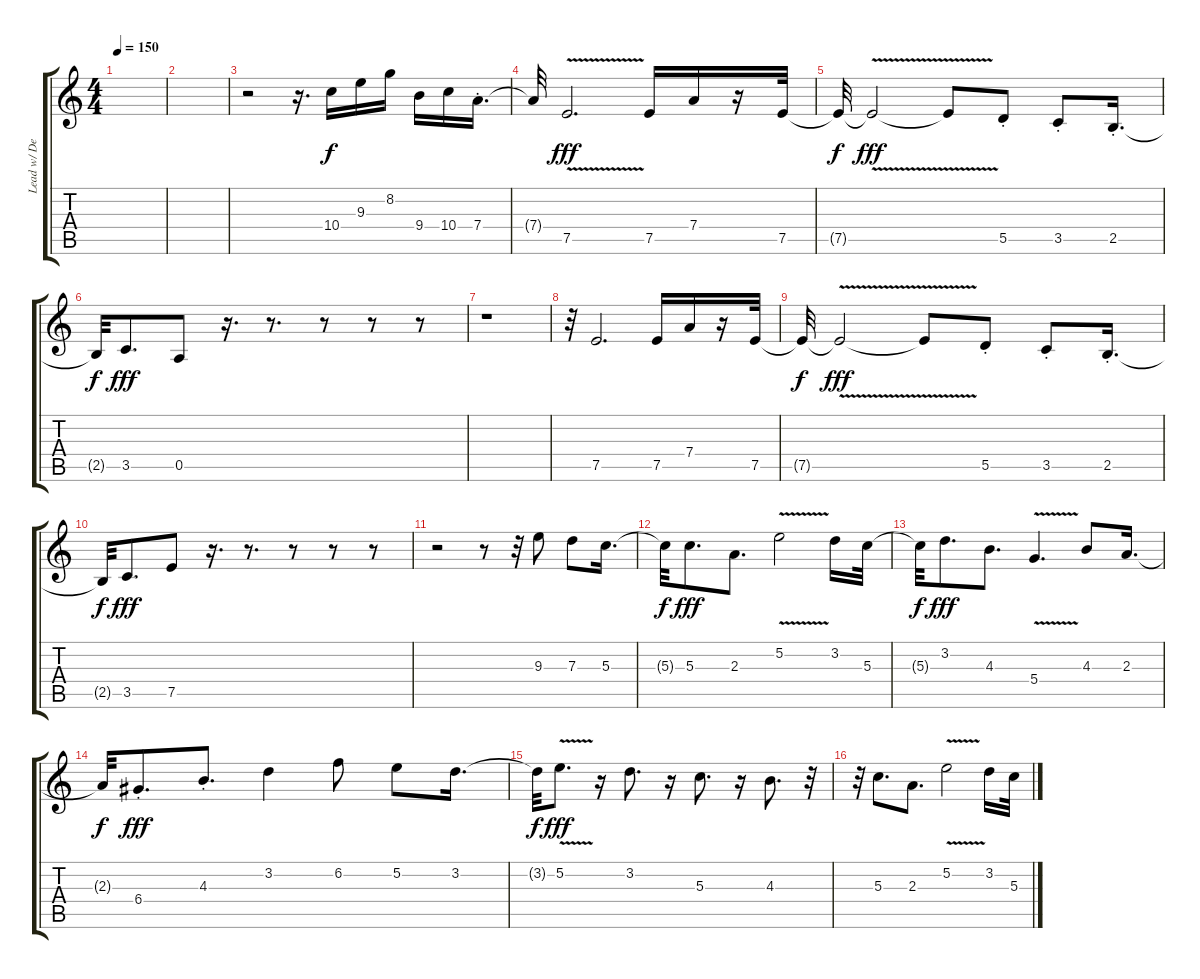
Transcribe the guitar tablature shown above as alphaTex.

\track ("Lead w/ Delay" "Lead w/ De") {instrument lead5charang}
\staff {score tabs}
\tuning (E5 B4 G4 D4 A3 E3) {hide}
\ts (4 4)
\tempo 150
\clef g2
\ks c
|
|
r.2 r.16{d} 10.4.16 9.3.16 8.2.16 9.4.16 10.4.16 7.4{st}.16{d} |
7.4{t}.32{dy f} 7.5{v}.2{d dy fff} 7.5.16 7.4.16 r.16 7.5.32 |
7.5{t}.32{dy f} 7.5{v t}.2{dy fff} 7.5{t}.8 5.5{st}.8 3.5{st}.8 2.5{st}.16{d} |
2.5{t}.32{dy f} 3.5.8{d dy fff} 0.5.8 r.16{d} r.8{d} r.8 r.8 r.8 |
r.1 |
r.32 7.5.2{d} 7.5.16 7.4.16 r.16 7.5.32 |
7.5{t}.32{dy f} 7.5{v t}.2{dy fff} 7.5{t}.8 5.5{st}.8 3.5{st}.8 2.5{st}.16{d} |
2.5{t}.32{dy f} 3.5.8{d dy fff} 7.5.8 r.16{d} r.8{d} r.8 r.8 r.8 |
r.2 r.8 r.32 9.3.8 7.3.8 5.3.16{d} |
5.3{t}.32{dy f} 5.3.8{d dy fff} 2.3.8{d} 5.2{v}.2 3.2.16 5.3.32 |
5.3{t}.32{dy f} 3.2.8{d dy fff} 4.3.8{d} 5.4{v}.4{d} 4.3.8 2.3.16{d} |
2.3{t}.32{dy f} 6.4{st}.8{d dy fff} 4.3{st}.8{d} 3.2.4 6.2.8 5.2.8 3.2.16{d} |
3.2{t}.32{dy f} 5.2{v}.8{d dy fff} r.16 3.2.8{d} r.16 5.3.8{d} r.16 4.3.8{d} r.32 |
r.32 5.3.8{d} 2.3.8{d} 5.2{v}.2 3.2.16 5.3.32
